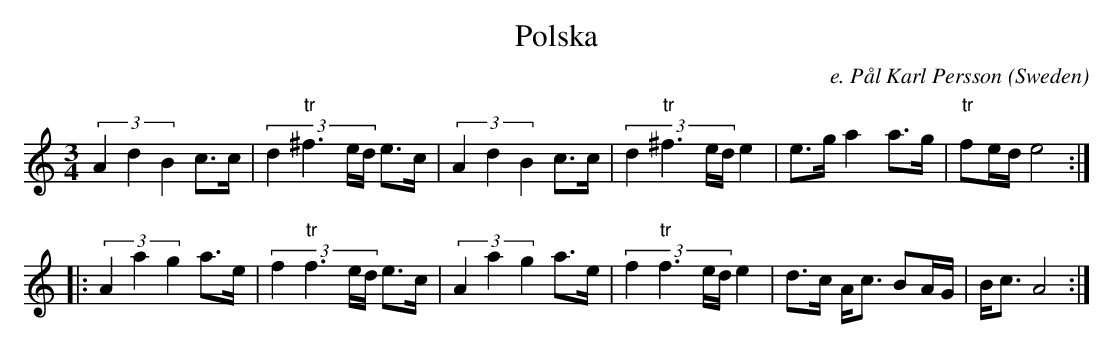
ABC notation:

X:1
T:Polska
C:e. Pål Karl Persson
M:3/4
O:Sweden
K:A min
(3A2d2B2 c>c|(3:2:4d2"tr"^f3e/d/ e>c|\
(3A2d2B2 c>c|(3:2:4d2"tr"^f3e/d/ e2|\
e>g a2a>g|"tr"fe/d/ e4::
(3A2a2g2 a>e|(3:2:4f2"tr"f3e/d/ e>c|\
(3A2a2g2 a>e|(3:2:4f2"tr"f3e/d/ e2|\
d>c A<c BA/G/|B<c A4:|
